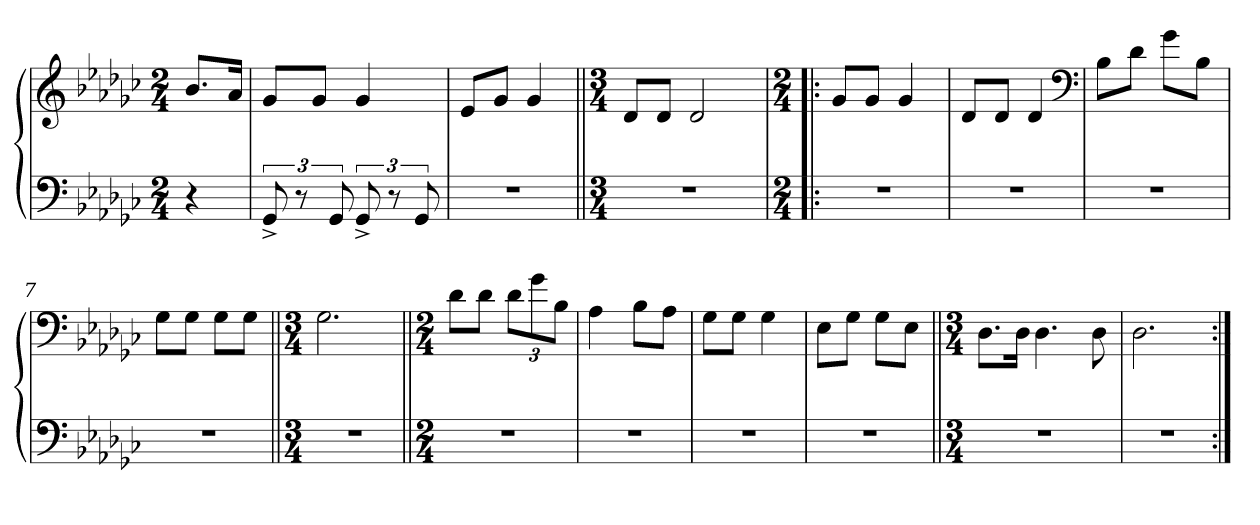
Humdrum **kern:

**kern	**kern
*part1	*part1
*staff2	*staff1
*clefF4	*clefG2
*k[b-e-a-d-g-c-]	*k[b-e-a-d-g-c-]
*M2/4	*M2/4
=	=
4r	8.b-/L
.	16a-/Jk
=1	=1
12GG-^/	8g-/L
12r	.
.	8g-/J
12GG-/	.
12GG-^/	4g-/
12r	.
12GG-/	.
=2	=2
2r	8e-/L
.	8g-/J
.	4g-/
=3||	=3||
*M3/4	*M3/4
2.r	8d-/L
.	8d-/J
.	2d-/
=4!|:	=4!|:
*M2/4	*M2/4
2r	8g-/L
.	8g-/J
.	4g-/
=5	=5
2r	8d-/L
.	8d-/J
.	4d-/
*	*clefF4
=6	=6
2r	8B-\L
.	8d-\J
.	8g-\L
.	8B-\J
=7	=7
2r	8G-\L
.	8G-\J
.	8G-\L
.	8G-\J
=8||	=8||
*M3/4	*M3/4
2.r	2.G-\
=9||	=9||
*M2/4	*M2/4
2r	8d-\L
.	8d-\J
.	12d-\L
.	12g-\
.	12B-\J
=10	=10
2r	4A-\
.	8B-\L
.	8A-\J
=11	=11
2r	8G-\L
.	8G-\J
.	4G-\
=12	=12
2r	8E-\L
.	8G-\J
.	8G-\L
.	8E-\J
=13||	=13||
*M3/4	*M3/4
2.r	8.D-\L
.	16D-\Jk
.	4.D-\
.	8D-\
=14	=14
2.r	2.D-\
=:|!	=:|!
*-	*-
